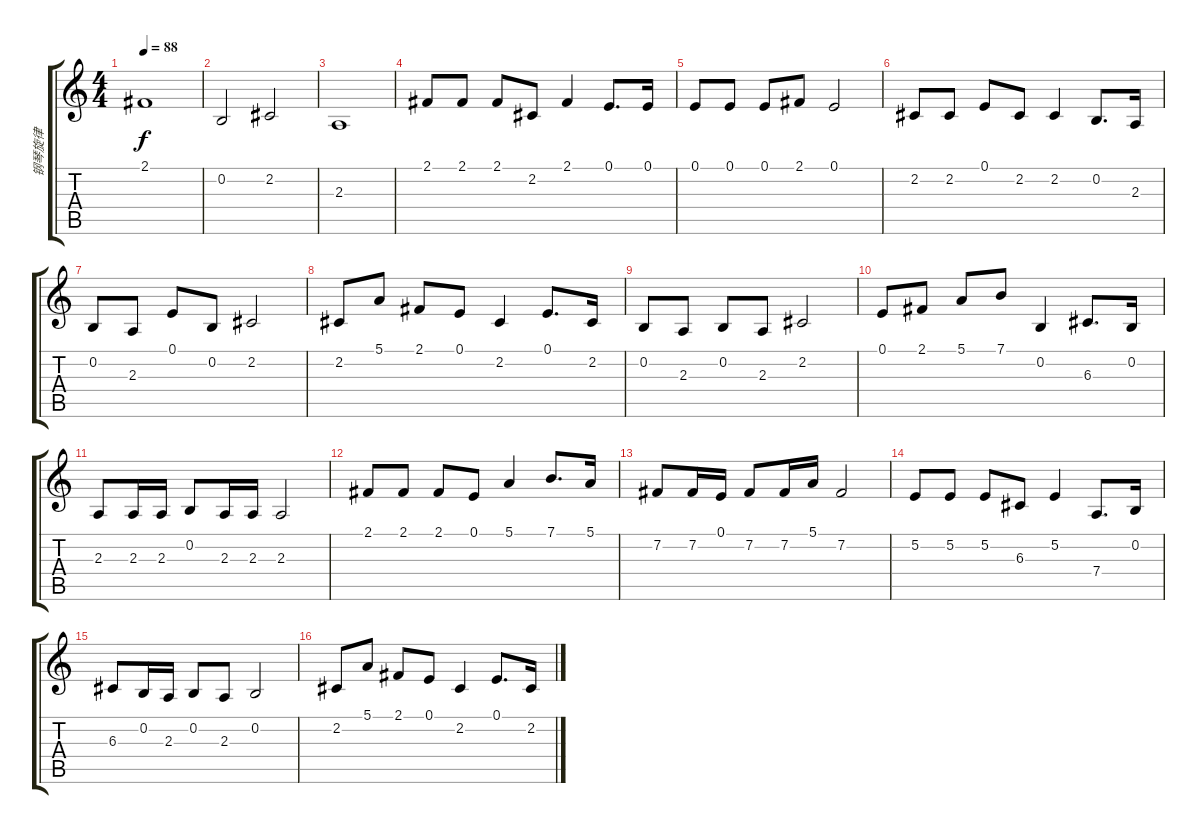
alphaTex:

\track ("钢琴旋律" "钢琴旋律") {instrument acousticgrandpiano}
\staff {score tabs}
\tuning (E4 B3 G3 D3 A2 E2) {hide}
\ts (4 4)
\tempo 88
\clef g2
\ks c
2.1.1{dy f} |
0.2.2 2.2.2 |
2.3.1 |
2.1.8 2.1.8 2.1.8 2.2.8 2.1.4 0.1.8{d} 0.1.16 |
0.1.8 0.1.8 0.1.8 2.1.8 0.1.2 |
2.2.8 2.2.8 0.1.8 2.2.8 2.2.4 0.2.8{d} 2.3.16 |
0.2.8 2.3.8 0.1.8 0.2.8 2.2.2 |
2.2.8 5.1.8 2.1.8 0.1.8 2.2.4 0.1.8{d} 2.2.16 |
0.2.8 2.3.8 0.2.8 2.3.8 2.2.2 |
0.1.8 2.1.8 5.1.8 7.1.8 0.2.4 6.3.8{d} 0.2.16 |
2.3.8 2.3.16 2.3.16 0.2.8 2.3.16 2.3.16 2.3.2 |
2.1.8 2.1.8 2.1.8 0.1.8 5.1.4 7.1.8{d} 5.1.16 |
7.2.8 7.2.16 0.1.16 7.2.8 7.2.16 5.1.16 7.2.2 |
5.2.8 5.2.8 5.2.8 6.3.8 5.2.4 7.4.8{d} 0.2.16 |
6.3.8 0.2.16 2.3.16 0.2.8 2.3.8 0.2.2 |
2.2.8 5.1.8 2.1.8 0.1.8 2.2.4 0.1.8{d} 2.2.16
